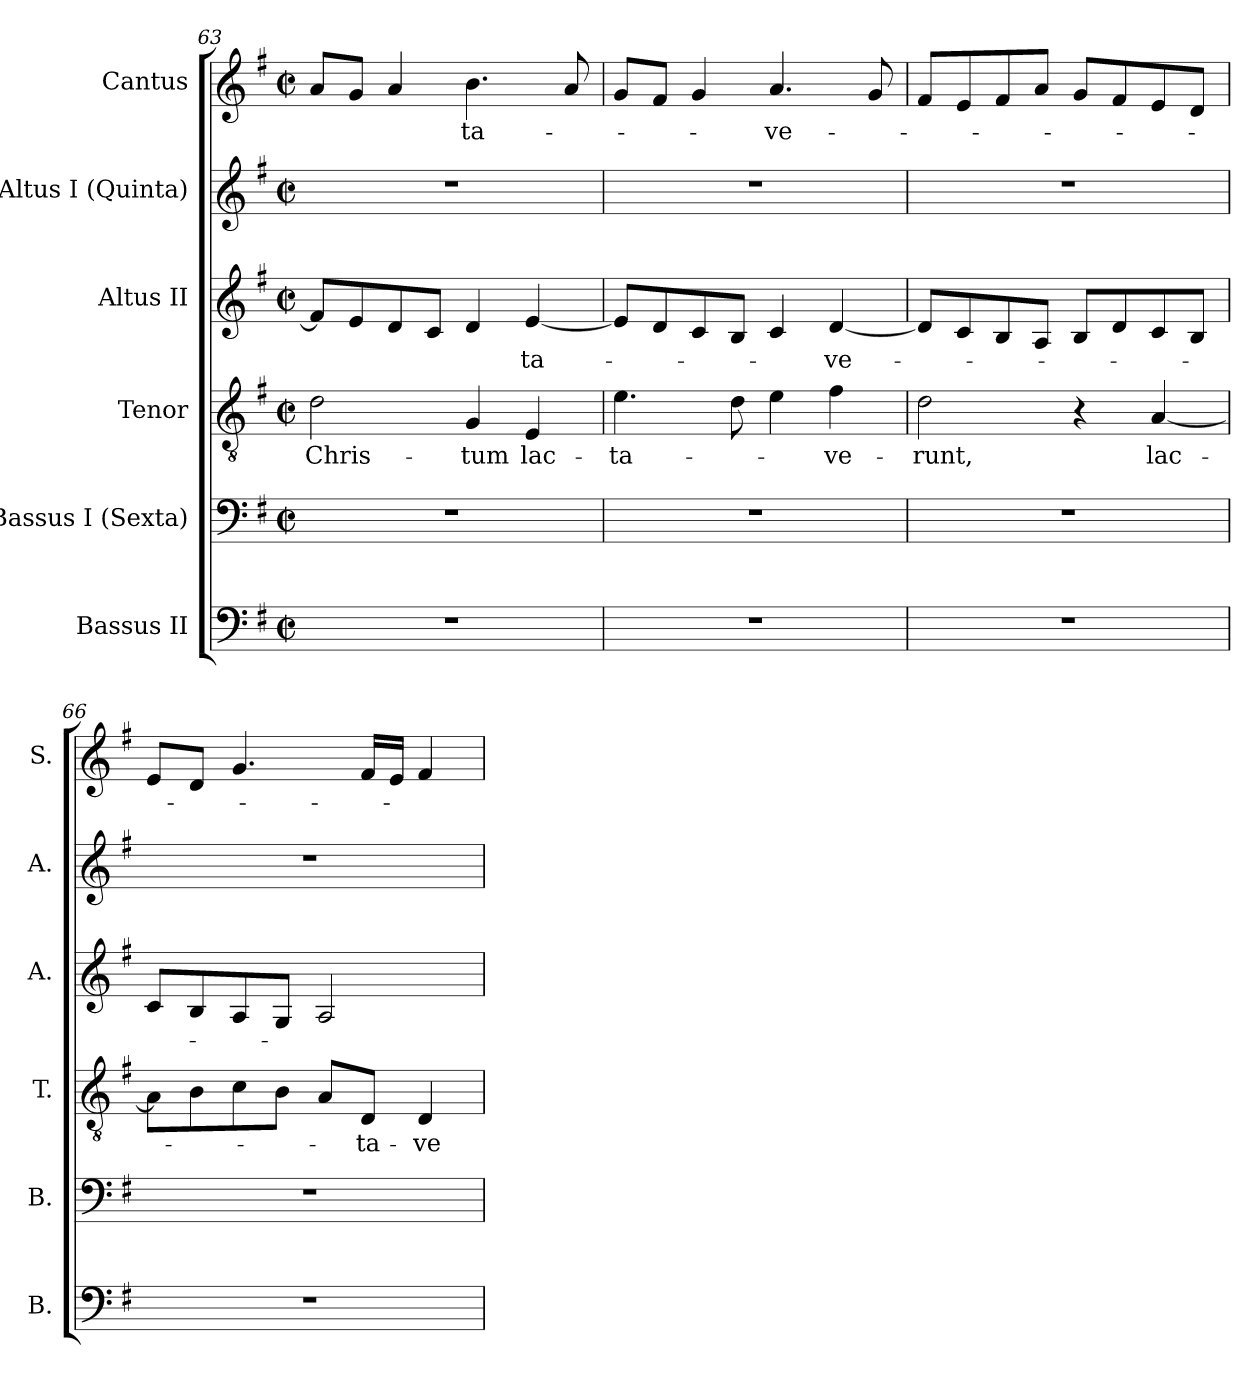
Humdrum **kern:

**kern	**kern	**kern	**text	**kern	**text	**kern	**kern	**text
*part6	*part5	*part4	*part4	*part3	*part3	*part2	*part1	*part1
*staff6	*staff5	*staff4	*staff4	*staff3	*staff3	*staff2	*staff1	*staff1
*I"Bassus II	*I"Bassus I (Sexta)	*I"Tenor	*	*I"Altus II	*	*I"Altus I (Quinta)	*I"Cantus	*
*I'B.	*I'B.	*I'T.	*	*I'A.	*	*I'A.	*I'S.	*
!!LO:PB:g=z
*clefF4	*clefF4	*clefGv2	*	*clefG2	*	*clefG2	*clefG2	*
*	*	*ITrd7c12	*	*	*	*	*	*
*k[f#]	*k[f#]	*k[f#]	*	*k[f#]	*	*k[f#]	*k[f#]	*
*G:	*G:	*G:	*	*G:	*	*G:	*G:	*
*M2/2	*M2/2	*M2/2	*	*M2/2	*	*M2/2	*M2/2	*
*met(c|)	*met(c|)	*met(c|)	*	*met(c|)	*	*met(c|)	*met(c|)	*
=63	=63	=63	=63	=63	=63	=63	=63	=63
!	!	!	!LO:LY:b:color=#000000	!	!	!	!	!
1r	1r	2Di\	Chris-	8fni/L]	.	1r	8ai/L	.
.	.	.	.	8ei/	.	.	8gi/J	.
.	.	.	.	8di/	.	.	4ai/	.
.	.	.	.	8ci/J	.	.	.	.
!	!	!	!LO:LY:b:color=#000000	!	!	!	!	!
!	!	!	!	!	!	!	!	!LO:LY:b:color=#000000
.	.	4GGi/	-tum	4di/	.	.	4.bi\	-ta-
!	!	!	!LO:LY:b:color=#000000	!	!	!	!	!
!	!	!	!	!	!LO:LY:b:color=#000000	!	!	!
.	.	4EEi/	lac-	[<4ei/	-ta-	.	.	.
.	.	.	.	.	.	.	8ai/	.
=64	=64	=64	=64	=64	=64	=64	=64	=64
!	!	!	!LO:LY:b:color=#000000	!	!	!	!	!
1r	1r	4.Ei\	-ta-	8ei/L]	.	1r	8gi/L	.
.	.	.	.	8di/	.	.	8f#i/J	.
.	.	.	.	8ci/	.	.	4gi/	.
.	.	8Di\	.	8Bi/J	.	.	.	.
!	!	!	!	!	!	!	!	!LO:LY:b:color=#000000
.	.	4Ei\	.	4ci/	.	.	4.ai/	-ve-
!	!	!	!LO:LY:b:color=#000000	!	!	!	!	!
!	!	!	!	!	!LO:LY:b:color=#000000	!	!	!
.	.	4F#i\	-ve-	[<4di/	-ve-	.	.	.
.	.	.	.	.	.	.	8gi/	.
=65	=65	=65	=65	=65	=65	=65	=65	=65
!	!	!	!LO:LY:b:color=#000000	!	!	!	!	!
1r	1r	2Di\	-runt,	8di/L]	.	1r	8f#i/L	.
.	.	.	.	8ci/	.	.	8ei/	.
.	.	.	.	8Bi/	.	.	8f#i/	.
.	.	.	.	8Ai/J	.	.	8ai/J	.
.	.	4r	.	8Bi/L	.	.	8gi/L	.
.	.	.	.	8di/	.	.	8f#i/	.
!	!	!	!LO:LY:b:color=#000000	!	!	!	!	!
.	.	[<4AAi/	lac-	8ci/	.	.	8ei/	.
.	.	.	.	8Bi/J	.	.	8di/J	.
=66	=66	=66	=66	=66	=66	=66	=66	=66
1r	1r	8AAi\L]	.	8ci/L	.	1r	8ei/L	.
.	.	8BBi\	.	8Bi/	.	.	8di/J	.
.	.	8Ci\	.	8Ai/	.	.	4.gi/	.
.	.	8BBi\J	.	8Gi/J	.	.	.	.
.	.	8AAi/L	.	2Ai/	.	.	.	.
!	!	!	!LO:LY:b:color=#000000	!	!	!	!	!
.	.	8DDi/J	-ta-	.	.	.	16f#i/LL	.
.	.	.	.	.	.	.	16ei/JJ	.
!	!	!	!LO:LY:b:color=#000000	!	!	!	!	!
.	.	4DDi/	-ve-	.	.	.	4f#i/	.
=	=	=	=	=	=	=	=	=
*-	*-	*-	*-	*-	*-	*-	*-	*-
